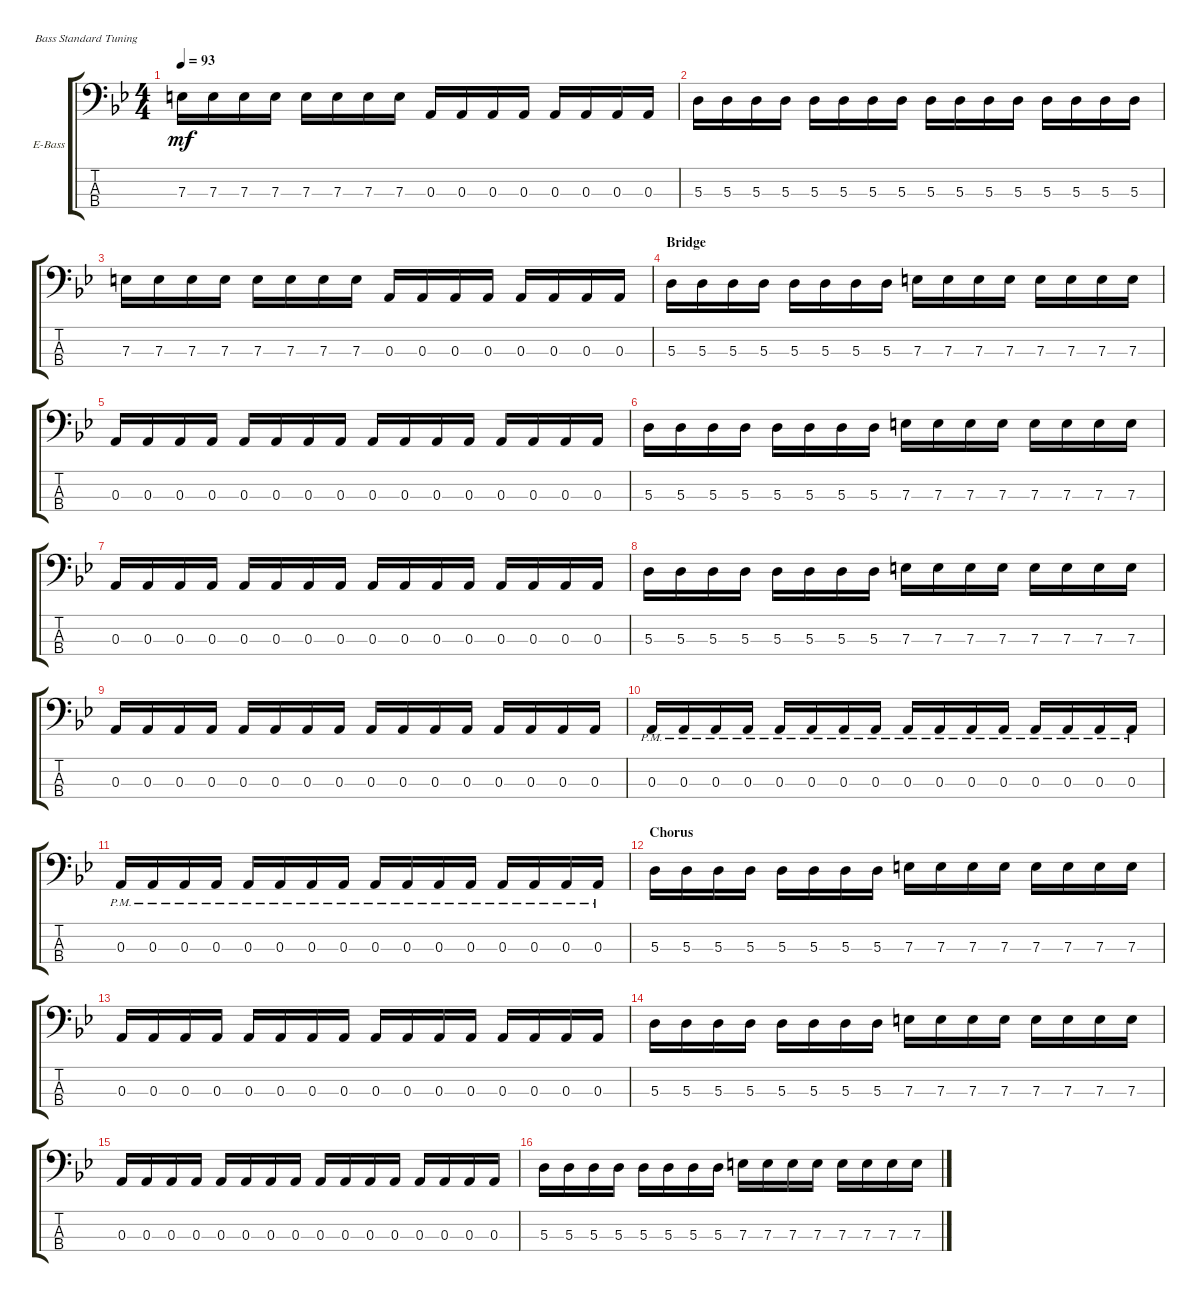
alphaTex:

\defaultSystemsLayout 4
\bracketExtendMode groupsimilarinstruments
\firstSystemTrackNameOrientation horizontal
\otherSystemsTrackNameOrientation horizontal
\track ("Electric Bass" "E-Bass") {instrument electricbassfinger}
\staff {score tabs}
\tuning (G2 D2 A1 E1)
\ts (4 4)
\tempo 93
\clef f4
\ks bb
7.3.16{dy mf} 7.3.16 7.3.16 7.3.16 7.3.16 7.3.16 7.3.16 7.3.16 0.3.16 0.3.16 0.3.16 0.3.16 0.3.16 0.3.16 0.3.16 0.3.16 |
5.3.16 5.3.16 5.3.16 5.3.16 5.3.16 5.3.16 5.3.16 5.3.16 5.3.16 5.3.16 5.3.16 5.3.16 5.3.16 5.3.16 5.3.16 5.3.16 |
7.3.16 7.3.16 7.3.16 7.3.16 7.3.16 7.3.16 7.3.16 7.3.16 0.3.16 0.3.16 0.3.16 0.3.16 0.3.16 0.3.16 0.3.16 0.3.16 |
\section ("" "Bridge")
5.3.16 5.3.16 5.3.16 5.3.16 5.3.16 5.3.16 5.3.16 5.3.16 7.3.16 7.3.16 7.3.16 7.3.16 7.3.16 7.3.16 7.3.16 7.3.16 |
0.3.16 0.3.16 0.3.16 0.3.16 0.3.16 0.3.16 0.3.16 0.3.16 0.3.16 0.3.16 0.3.16 0.3.16 0.3.16 0.3.16 0.3.16 0.3.16 |
5.3.16 5.3.16 5.3.16 5.3.16 5.3.16 5.3.16 5.3.16 5.3.16 7.3.16 7.3.16 7.3.16 7.3.16 7.3.16 7.3.16 7.3.16 7.3.16 |
0.3.16 0.3.16 0.3.16 0.3.16 0.3.16 0.3.16 0.3.16 0.3.16 0.3.16 0.3.16 0.3.16 0.3.16 0.3.16 0.3.16 0.3.16 0.3.16 |
5.3.16 5.3.16 5.3.16 5.3.16 5.3.16 5.3.16 5.3.16 5.3.16 7.3.16 7.3.16 7.3.16 7.3.16 7.3.16 7.3.16 7.3.16 7.3.16 |
0.3.16 0.3.16 0.3.16 0.3.16 0.3.16 0.3.16 0.3.16 0.3.16 0.3.16 0.3.16 0.3.16 0.3.16 0.3.16 0.3.16 0.3.16 0.3.16 |
0.3{pm}.16 0.3{pm}.16 0.3{pm}.16 0.3{pm}.16 0.3{pm}.16 0.3{pm}.16 0.3{pm}.16 0.3{pm}.16 0.3{pm}.16 0.3{pm}.16 0.3{pm}.16 0.3{pm}.16 0.3{pm}.16 0.3{pm}.16 0.3{pm}.16 0.3{pm}.16 |
0.3{pm}.16 0.3{pm}.16 0.3{pm}.16 0.3{pm}.16 0.3{pm}.16 0.3{pm}.16 0.3{pm}.16 0.3{pm}.16 0.3{pm}.16 0.3{pm}.16 0.3{pm}.16 0.3{pm}.16 0.3{pm}.16 0.3{pm}.16 0.3{pm}.16 0.3{pm}.16 |
\section ("" "Chorus")
5.3.16 5.3.16 5.3.16 5.3.16 5.3.16 5.3.16 5.3.16 5.3.16 7.3.16 7.3.16 7.3.16 7.3.16 7.3.16 7.3.16 7.3.16 7.3.16 |
0.3.16 0.3.16 0.3.16 0.3.16 0.3.16 0.3.16 0.3.16 0.3.16 0.3.16 0.3.16 0.3.16 0.3.16 0.3.16 0.3.16 0.3.16 0.3.16 |
5.3.16 5.3.16 5.3.16 5.3.16 5.3.16 5.3.16 5.3.16 5.3.16 7.3.16 7.3.16 7.3.16 7.3.16 7.3.16 7.3.16 7.3.16 7.3.16 |
0.3.16 0.3.16 0.3.16 0.3.16 0.3.16 0.3.16 0.3.16 0.3.16 0.3.16 0.3.16 0.3.16 0.3.16 0.3.16 0.3.16 0.3.16 0.3.16 |
5.3.16 5.3.16 5.3.16 5.3.16 5.3.16 5.3.16 5.3.16 5.3.16 7.3.16 7.3.16 7.3.16 7.3.16 7.3.16 7.3.16 7.3.16 7.3.16
